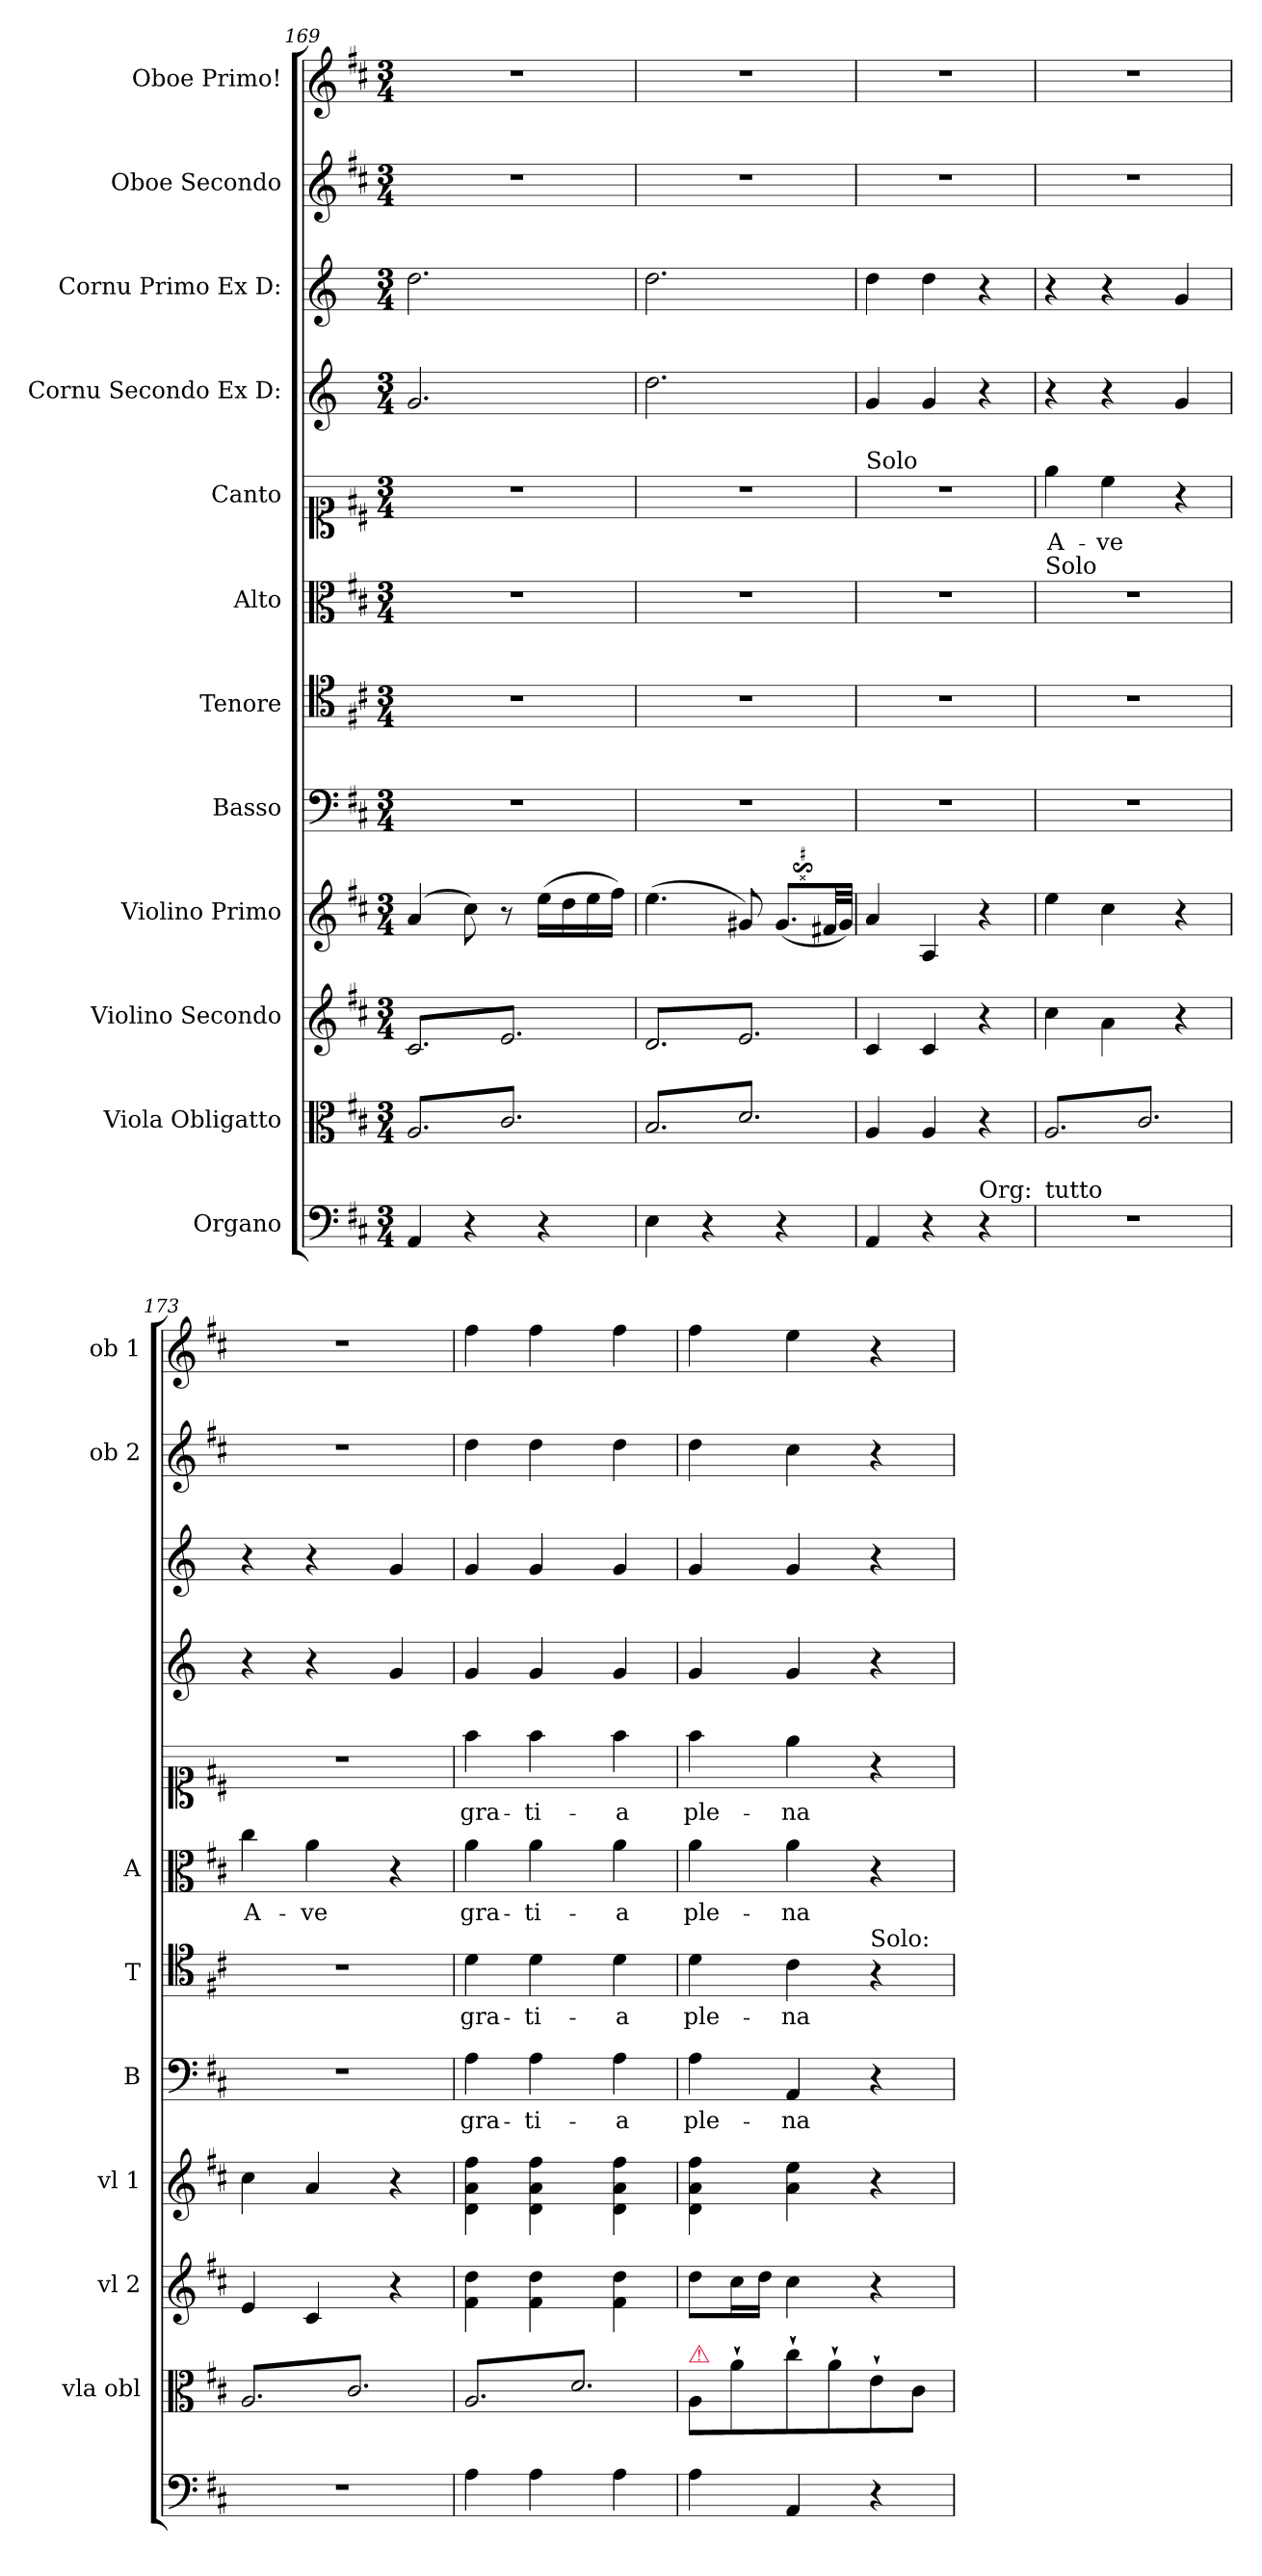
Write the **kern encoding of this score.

**kern	**kern	**dynam	**kern	**dynam	**kern	**dynam	**kern	**text	**kern	**text	**kern	**text	**kern	**text	**kern	**kern	**dynam	**kern	**kern
*part12	*part11	*part11	*part10	*part10	*part9	*part9	*part8	*part8	*part7	*part7	*part6	*part6	*part5	*part5	*part4	*part3	*part3	*part2	*part1
*staff12	*staff11	*staff11	*staff10	*staff10	*staff9	*staff9	*staff8	*staff8	*staff7	*staff7	*staff6	*staff6	*staff5	*staff5	*staff4	*staff3	*staff3	*staff2	*staff1
*I"Organo	*I"Viola Obligatto	*	*I"Violino Secondo	*	*I"Violino Primo	*	*I"Basso	*	*I"Tenore	*	*I"Alto	*	*I"Canto	*	*I"Cornu Secondo Ex D:	*I"Cornu Primo Ex D:	*	*I"Oboe Secondo	*I"Oboe Primo!
*	*I'vla obl	*	*I'vl 2	*	*I'vl 1	*	*I'B	*	*I'T	*	*I'A	*	*	*	*	*	*	*I'ob 2	*I'ob 1
*clefF4	*clefC3	*	*clefG2	*	*clefG2	*	*clefF4	*	*clefC4	*	*clefC3	*	*clefC1	*	*clefG2	*clefG2	*	*clefG2	*clefG2
*	*	*	*	*	*	*	*	*	*	*	*	*	*	*	*ITrd-1c-2	*ITrd-1c-2	*	*	*
*k[f#c#]	*k[f#c#]	*	*k[f#c#]	*	*k[f#c#]	*	*k[f#c#]	*	*k[f#c#]	*	*k[f#c#]	*	*k[f#c#]	*	*k[f#c#]	*k[f#c#]	*	*k[f#c#]	*k[f#c#]
*D:	*D:	*	*D:	*	*D:	*	*D:	*	*D:	*	*D:	*	*D:	*	*	*	*	*D:	*D:
*M3/4	*M3/4	*	*M3/4	*	*M3/4	*	*M3/4	*	*M3/4	*	*M3/4	*	*M3/4	*	*M3/4	*M3/4	*	*M3/4	*M3/4
=169	=169	=169	=169	=169	=169	=169	=169	=169	=169	=169	=169	=169	=169	=169	=169	=169	=169	=169	=169
*	*tremolo	*	*	*	*	*	*	*	*	*	*	*	*	*	*	*	*	*	*
*	*	*	*tremolo	*	*	*	*	*	*	*	*	*	*	*	*	*	*	*	*
4AA/	8A/L	.	8c#/L	.	(4a/	.	2.r	.	2.r	.	2.r	.	2.r	.	2.a/	2.ee\	.	2.r	2.r
.	8c#/	.	8e/	.	.	.	.	.	.	.	.	.	.	.	.	.	.	.	.
4r	8A/	.	8c#/	.	8cc#\)	.	.	.	.	.	.	.	.	.	.	.	.	.	.
.	8c#/	.	8e/	.	8r	.	.	.	.	.	.	.	.	.	.	.	.	.	.
4r	8A/	.	8c#/	.	(16ee\LL	.	.	.	.	.	.	.	.	.	.	.	.	.	.
.	.	.	.	.	16dd\	.	.	.	.	.	.	.	.	.	.	.	.	.	.
.	8c#/J	.	8e/J	.	16ee\	.	.	.	.	.	.	.	.	.	.	.	.	.	.
.	.	.	.	.	16ff#\JJ)	.	.	.	.	.	.	.	.	.	.	.	.	.	.
=170	=170	=170	=170	=170	=170	=170	=170	=170	=170	=170	=170	=170	=170	=170	=170	=170	=170	=170	=170
4E\	8B/L	.	8d/L	.	(4.ee\	.	2.r	.	2.r	.	2.r	.	2.r	.	2.ee\	2.ee\	.	2.r	2.r
.	8d/	.	8e/	.	.	.	.	.	.	.	.	.	.	.	.	.	.	.	.
4r	8B/	.	8d/	.	.	.	.	.	.	.	.	.	.	.	.	.	.	.	.
.	8d/	.	8e/	.	8g#X/)	.	.	.	.	.	.	.	.	.	.	.	.	.	.
4r	8B/	.	8d/	.	(8.g#$sS/L	.	.	.	.	.	.	.	.	.	.	.	.	.	.
.	8d/J	.	8e/J	.	.	.	.	.	.	.	.	.	.	.	.	.	.	.	.
*	*	*	*Xtremolo	*	*	*	*	*	*	*	*	*	*	*	*	*	*	*	*
*	*Xtremolo	*	*	*	*	*	*	*	*	*	*	*	*	*	*	*	*	*	*
.	.	.	.	.	32f#/LL	.	.	.	.	.	.	.	.	.	.	.	.	.	.
.	.	.	.	.	32g#/JJJ)	.	.	.	.	.	.	.	.	.	.	.	.	.	.
=171	=171	=171	=171	=171	=171	=171	=171	=171	=171	=171	=171	=171	=171	=171	=171	=171	=171	=171	=171
!	!	!	!	!	!	!	!	!	!	!	!	!	!LO:TX:a:t=Solo	!	!	!	!	!	!
4AA/	4A/	.	4c#/	.	4a/	.	2.r	.	2.r	.	2.r	.	2.r	.	4a/	4ee\	.	2.r	2.r
.	.	.	.	.	.	.	.	.	.	.	.	.	.	.	.	.	.	.	.
4r	4A/	.	4c#/	.	4A/	.	.	.	.	.	.	.	.	.	4a/	4ee\	.	.	.
!LO:TX:a:t=Org&colon;	!	!	!	!	!	!	!	!	!	!	!	!	!	!	!	!	!	!	!
!	!	!	!	!	!	!LO:DY:a	!	!	!	!	!	!	!	!	!	!	!	!	!
4r	4r	.	4r	.	4r	p&colon;	.	.	.	.	.	.	.	.	4r	4r	.	.	.
=172	=172	=172	=172	=172	=172	=172	=172	=172	=172	=172	=172	=172	=172	=172	=172	=172	=172	=172	=172
!	!	!	!	!	!	!	!	!	!	!	!LO:TX:a:t=Solo	!	!	!	!	!	!	!	!
!LO:TX:a:t=tutto	!	!	!	!	!	!	!	!	!	!	!	!	!	!	!	!	!	!	!
*	*tremolo	*	*	*	*	*	*	*	*	*	*	*	*	*	*	*	*	*	*
2.r	8A/L	.	4cc#\	.	4ee\	.	2.r	.	2.r	.	2.r	.	4ee\	A-	4r	4r	.	2.r	2.r
.	8c#/	.	.	.	.	.	.	.	.	.	.	.	.	.	.	.	.	.	.
.	8A/	.	4a\	.	4cc#\	.	.	.	.	.	.	.	4cc#\	-ve	4r	4r	.	.	.
.	8c#/	.	.	.	.	.	.	.	.	.	.	.	.	.	.	.	.	.	.
.	8A/	.	4r	.	4r	.	.	.	.	.	.	.	4r	.	4a/	4a/	.	.	.
.	8c#/J	.	.	.	.	.	.	.	.	.	.	.	.	.	.	.	.	.	.
=173	=173	=173	=173	=173	=173	=173	=173	=173	=173	=173	=173	=173	=173	=173	=173	=173	=173	=173	=173
2.r	8A/L	.	4e/	.	4cc#\	.	2.r	.	2.r	.	4cc#\	A-	2.r	.	4r	4r	.	2.r	2.r
.	8c#/	.	.	.	.	.	.	.	.	.	.	.	.	.	.	.	.	.	.
.	8A/	.	4c#/	.	4a/	.	.	.	.	.	4a\	-ve	.	.	4r	4r	.	.	.
.	8c#/	.	.	.	.	.	.	.	.	.	.	.	.	.	.	.	.	.	.
.	8A/	.	4r	.	4r	.	.	.	.	.	4r	.	.	.	4a/	4a/	.	.	.
.	8c#/J	.	.	.	.	.	.	.	.	.	.	.	.	.	.	.	.	.	.
=174	=174	=174	=174	=174	=174	=174	=174	=174	=174	=174	=174	=174	=174	=174	=174	=174	=174	=174	=174
!	!	!LO:DY:a	!	!LO:DY:a	!	!LO:DY:a	!	!	!	!	!	!	!	!	!	!	!LO:DY:a	!	!
4A\	8A/L	f&colon;	4f#\ 4dd\	for&colon;	4d\ 4a\ 4ff#\	for&colon;	4A\	gra-	4d\	gra-	4a\	gra-	4ff#\	gra-	4a/	4a/	f&colon;	4dd\	4ff#\
.	8d/	.	.	.	.	.	.	.	.	.	.	.	.	.	.	.	.	.	.
4A\	8A/	.	4f#\ 4dd\	.	4d\ 4a\ 4ff#\	.	4A\	-ti-	4d\	-ti-	4a\	-ti-	4ff#\	-ti-	4a/	4a/	.	4dd\	4ff#\
.	8d/	.	.	.	.	.	.	.	.	.	.	.	.	.	.	.	.	.	.
4A\	8A/	.	4f#\ 4dd\	.	4d\ 4a\ 4ff#\	.	4A\	-a	4d\	-a	4a\	-a	4ff#\	-a	4a/	4a/	.	4dd\	4ff#\
.	8d/J	.	.	.	.	.	.	.	.	.	.	.	.	.	.	.	.	.	.
*	*Xtremolo	*	*	*	*	*	*	*	*	*	*	*	*	*	*	*	*	*	*
=175	=175	=175	=175	=175	=175	=175	=175	=175	=175	=175	=175	=175	=175	=175	=175	=175	=175	=175	=175
!	!LO:TX:a:color=crimson:t=⚠	!	!	!	!	!	!	!	!	!	!	!	!	!	!	!	!	!	!
4A\	8A\L	.	8dd\L	.	4d\ 4a\ 4ff#\	.	4A\	ple-	4d\	ple-	4a\	ple-	4ff#\	ple-	4a/	4a/	.	4dd\	4ff#\
.	8a`\	.	16cc#\L	.	.	.	.	.	.	.	.	.	.	.	.	.	.	.	.
.	.	.	16dd\JJ	.	.	.	.	.	.	.	.	.	.	.	.	.	.	.	.
4AA/	8cc#`\	.	4cc#\	.	4a\ 4ee\	.	4AA/	-na	4c#\	-na	4a\	-na	4ee\	-na	4a/	4a/	.	4cc#\	4ee\
.	8a`\	.	.	.	.	.	.	.	.	.	.	.	.	.	.	.	.	.	.
!	!	!	!	!	!	!	!	!	!LO:TX:a:t=Solo&colon;	!	!	!	!	!	!	!	!	!	!
4r	8e`\	.	4r	.	4r	.	4r	.	4r	.	4r	.	4r	.	4r	4r	.	4r	4r
.	8c#\J	.	.	.	.	.	.	.	.	.	.	.	.	.	.	.	.	.	.
=	=	=	=	=	=	=	=	=	=	=	=	=	=	=	=	=	=	=	=
*-	*-	*-	*-	*-	*-	*-	*-	*-	*-	*-	*-	*-	*-	*-	*-	*-	*-	*-	*-
